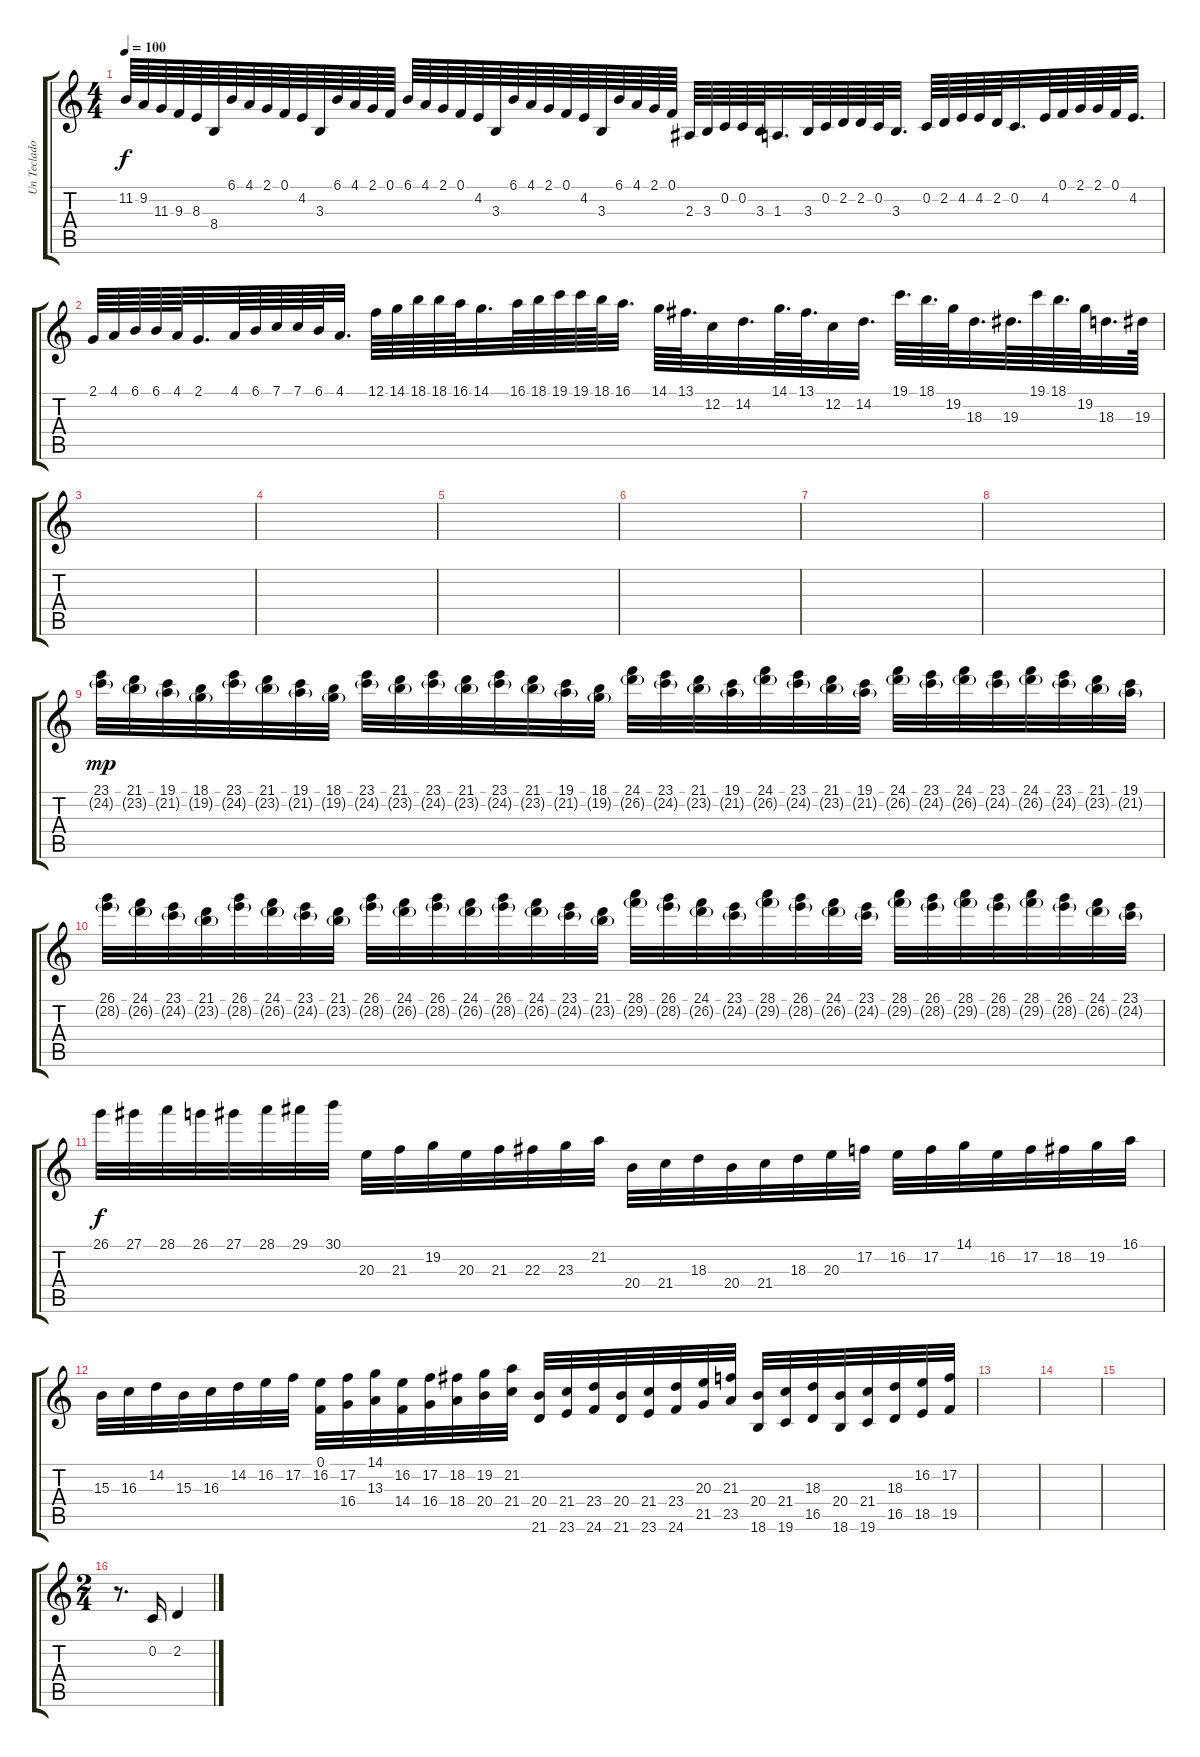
\track ("Un Teclado" "Un Teclado") {instrument pizzicatostrings}
\staff {score tabs}
\tuning (F4 C4 Ab3 Eb3 Bb2 F2) {hide}
\ts (4 4)
\tempo 100
\clef g2
\ks c
11.2.64{dy f} 9.2.64 11.3.64 9.3.64 8.3.64 8.4.64 6.1.64 4.1.64 2.1.64 0.1.64 4.2.64 3.3.64 6.1.64 4.1.64 2.1.64 0.1.64 6.1.64 4.1.64 2.1.64 0.1.64 4.2.64 3.3.64 6.1.64 4.1.64 2.1.64 0.1.64 4.2.64 3.3.64 6.1.64 4.1.64 2.1.64 0.1.64 2.3.64 3.3.64 0.2.64 0.2.64 3.3.64 1.3.32{d} 3.3.64 0.2.64 2.2.64 2.2.64 0.2.64 3.3.32{d} 0.2.64 2.2.64 4.2.64 4.2.64 2.2.64 0.2.32{d} 4.2.64 0.1.64 2.1.64 2.1.64 0.1.64 4.2.32{d} |
2.1.64 4.1.64 6.1.64 6.1.64 4.1.64 2.1.32{d} 4.1.64 6.1.64 7.1.64 7.1.64 6.1.64 4.1.32{d} 12.1.64 14.1.64 18.1.64 18.1.64 16.1.64 14.1.32{d} 16.1.64 18.1.64 19.1.64 19.1.64 18.1.64 16.1.32{d} 14.1.64{d} 13.1.64{d} 12.2.32 14.2.32{d} 14.1.64{d} 13.1.64{d} 12.2.32 14.2.32{d} 19.1.64{d} 18.1.64{d} 19.2.64 18.3.32{d} 19.3.64{d} 19.1.64 18.1.64{d} 19.2.64 18.3.32{d} 19.3.64 |
|
|
|
|
|
|
(23.1 24.2{g}).32{dy mp} (21.1 23.2{g}).32 (19.1 21.2{g}).32 (18.1 19.2{g}).32 (23.1 24.2{g}).32 (21.1 23.2{g}).32 (19.1 21.2{g}).32 (18.1 19.2{g}).32 (23.1 24.2{g}).32 (21.1 23.2{g}).32 (23.1 24.2{g}).32 (21.1 23.2{g}).32 (23.1 24.2{g}).32 (21.1 23.2{g}).32 (19.1 21.2{g}).32 (18.1 19.2{g}).32 (24.1 26.2{g}).32 (23.1 24.2{g}).32 (21.1 23.2{g}).32 (19.1 21.2{g}).32 (24.1 26.2{g}).32 (23.1 24.2{g}).32 (21.1 23.2{g}).32 (19.1 21.2{g}).32 (24.1 26.2{g}).32 (23.1 24.2{g}).32 (24.1 26.2{g}).32 (23.1 24.2{g}).32 (24.1 26.2{g}).32 (23.1 24.2{g}).32 (21.1 23.2{g}).32 (19.1 21.2{g}).32 |
(26.1 28.2{g}).32 (24.1 26.2{g}).32 (23.1 24.2{g}).32 (21.1 23.2{g}).32 (26.1 28.2{g}).32 (24.1 26.2{g}).32 (23.1 24.2{g}).32 (21.1 23.2{g}).32 (26.1 28.2{g}).32 (24.1 26.2{g}).32 (26.1 28.2{g}).32 (24.1 26.2{g}).32 (26.1 28.2{g}).32 (24.1 26.2{g}).32 (23.1 24.2{g}).32 (21.1 23.2{g}).32 (28.1 29.2{g}).32 (26.1 28.2{g}).32 (24.1 26.2{g}).32 (23.1 24.2{g}).32 (28.1 29.2{g}).32 (26.1 28.2{g}).32 (24.1 26.2{g}).32 (23.1 24.2{g}).32 (28.1 29.2{g}).32 (26.1 28.2{g}).32 (28.1 29.2{g}).32 (26.1 28.2{g}).32 (28.1 29.2{g}).32 (26.1 28.2{g}).32 (24.1 26.2{g}).32 (23.1 24.2{g}).32 |
26.1.32{dy f} 27.1.32 28.1.32 26.1.32 27.1.32 28.1.32 29.1.32 30.1.32 20.3.32 21.3.32 19.2.32 20.3.32 21.3.32 22.3.32 23.3.32 21.2.32 20.4.32 21.4.32 18.3.32 20.4.32 21.4.32 18.3.32 20.3.32 17.2.32 16.2.32 17.2.32 14.1.32 16.2.32 17.2.32 18.2.32 19.2.32 16.1.32 |
15.3.32 16.3.32 14.2.32 15.3.32 16.3.32 14.2.32 16.2.32 17.2.32 (0.1 16.2).32 (17.2 16.4).32 (14.1 13.3).32 (16.2 14.4).32 (17.2 16.4).32 (18.2 18.4).32 (19.2 20.4).32 (21.2 21.4).32 (20.4 21.6).32 (21.4 23.6).32 (23.4 24.6).32 (20.4 21.6).32 (21.4 23.6).32 (23.4 24.6).32 (20.3 21.5).32 (21.3 23.5).32 (20.4 18.6).32 (21.4 19.6).32 (18.3 16.5).32 (20.4 18.6).32 (21.4 19.6).32 (18.3 16.5).32 (16.2 18.5).32 (17.2 19.5).32 |
|
|
|
\ts (2 4)
r.8{d} 0.2.16 2.2.4
